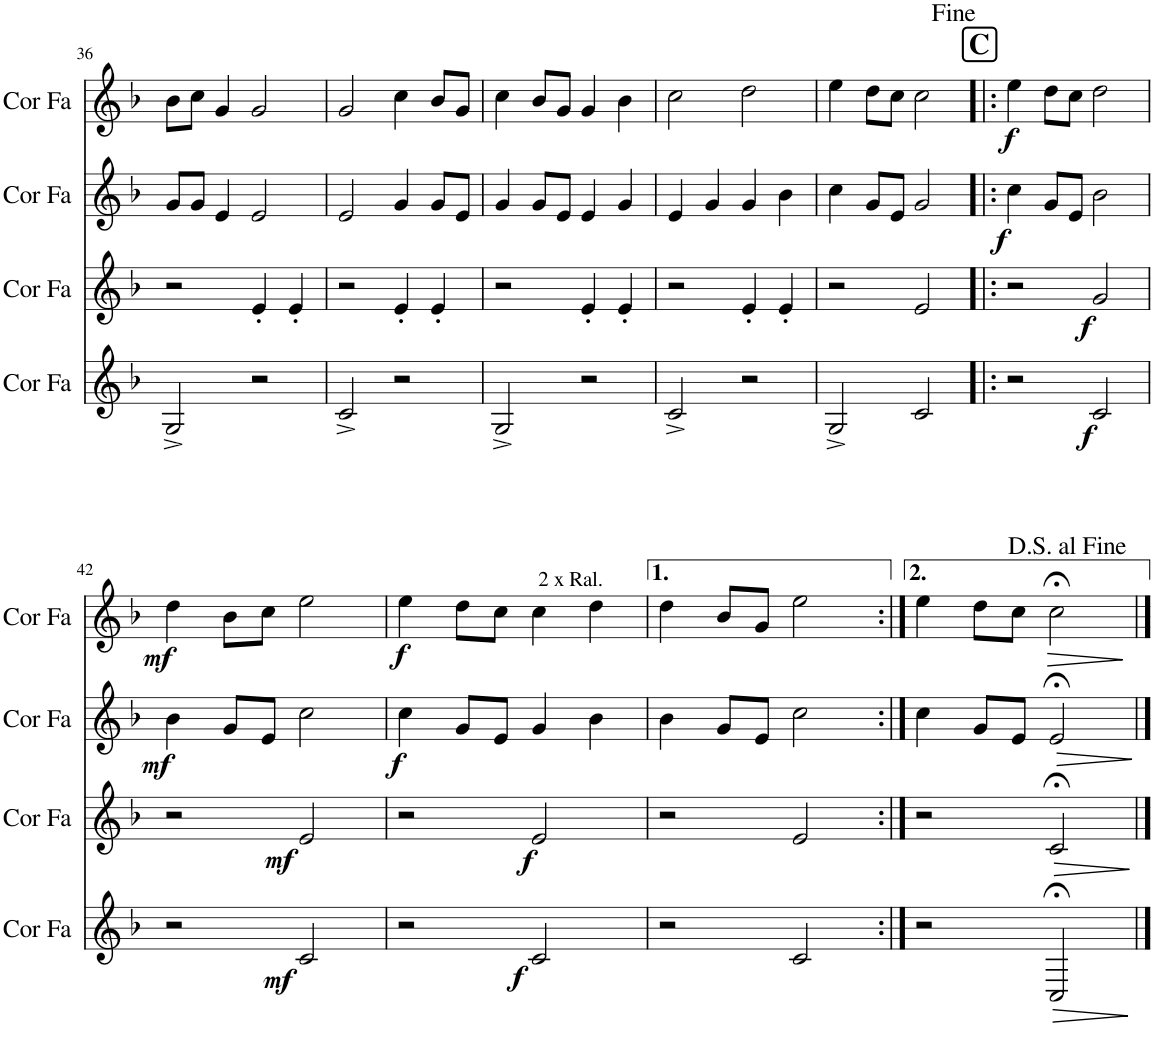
**kern	**dynam	**kern	**dynam	**kern	**dynam	**kern	**dynam
*part4	*part4	*part3	*part3	*part2	*part2	*part1	*part1
*staff4	*staff4	*staff3	*staff3	*staff2	*staff2	*staff1	*staff1
*I"Cor en Fa	*	*I"Cor en Fa	*	*I"Cor en Fa	*	*I"Cor en Fa	*
*I'Cor Fa	*	*I'Cor Fa	*	*I'Cor Fa	*	*I'Cor Fa	*
!!LO:PB:g=z
*clefG2	*	*clefG2	*	*clefG2	*	*clefG2	*
*Trd4c7	*	*Trd4c7	*	*Trd4c7	*	*Trd4c7	*
*k[b-]	*	*k[b-]	*	*k[b-]	*	*k[b-]	*
*M2/2	*	*M2/2	*	*M2/2	*	*M2/2	*
*met(c|)	*	*met(c|)	*	*met(c|)	*	*met(c|)	*
=36	=36	=36	=36	=36	=36	=36	=36
2G^/	.	2r	.	8g/L	.	8b-\L	.
.	.	.	.	8g/J	.	8cc\J	.
.	.	.	.	4e/	.	4g/	.
2r	.	4e'/	.	2e/	.	2g/	.
.	.	4e'/	.	.	.	.	.
=37	=37	=37	=37	=37	=37	=37	=37
2c^/	.	2r	.	2e/	.	2g/	.
2r	.	4e'/	.	4g/	.	4cc\	.
.	.	4e'/	.	8g/L	.	8b-/L	.
.	.	.	.	8e/J	.	8g/J	.
=38	=38	=38	=38	=38	=38	=38	=38
2G^/	.	2r	.	4g/	.	4cc\	.
.	.	.	.	8g/L	.	8b-/L	.
.	.	.	.	8e/J	.	8g/J	.
2r	.	4e'/	.	4e/	.	4g/	.
.	.	4e'/	.	4g/	.	4b-\	.
=39	=39	=39	=39	=39	=39	=39	=39
2c^/	.	2r	.	4e/	.	2cc\	.
.	.	.	.	4g/	.	.	.
2r	.	4e'/	.	4g/	.	2dd\	.
.	.	4e'/	.	4b-\	.	.	.
=40	=40	=40	=40	=40	=40	=40	=40
2G^/	.	2r	.	4cc\	.	4ee\	.
.	.	.	.	8g/L	.	8dd\L	.
.	.	.	.	8e/J	.	8cc\J	.
2c/	.	2e/	.	2g/	.	2cc\	.
!!LO:REH:place=s1:a:B:cj:fs=14:t=C
=41!|:	=41!|:	=41!|:	=41!|:	=41!|:	=41!|:	=41!|:	=41!|:
!	!	!	!	!	!LO:DY:b	!	!LO:DY:b
2r	.	2r	.	4cc\	f	4ee\	f
.	.	.	.	8g/L	.	8dd\L	.
.	.	.	.	8e/J	.	8cc\J	.
!	!LO:DY:b	!	!LO:DY:b	!	!	!	!
2c/	f	2g/	f	2b-\	.	2dd\	.
!!LO:LB:g=z
=42	=42	=42	=42	=42	=42	=42	=42
!	!	!	!	!	!LO:DY:b	!	!LO:DY:b
2r	.	2r	.	4b-\	mf	4dd\	mf
.	.	.	.	8g/L	.	8b-\L	.
.	.	.	.	8e/J	.	8cc\J	.
!	!LO:DY:b	!	!LO:DY:b	!	!	!	!
2c/	mf	2e/	mf	2cc\	.	2ee\	.
=43	=43	=43	=43	=43	=43	=43	=43
!	!	!	!	!	!LO:DY:b	!	!LO:DY:b
2r	.	2r	.	4cc\	f	4ee\	f
.	.	.	.	8g/L	.	8dd\L	.
.	.	.	.	8e/J	.	8cc\J	.
!	!	!	!	!	!	!LO:TX:a:t=2 x Ral.	!
!	!LO:DY:b	!	!LO:DY:b	!	!	!	!
2c/	f	2e/	f	4g/	.	4cc\	.
.	.	.	.	4b-\	.	4dd\	.
=44	=44	=44	=44	=44	=44	=44	=44
2r	.	2r	.	4b-\	.	4dd\	.
.	.	.	.	8g/L	.	8b-/L	.
.	.	.	.	8e/J	.	8g/J	.
2c/	.	2e/	.	2cc\	.	2ee\	.
=45:|!	=45:|!	=45:|!	=45:|!	=45:|!	=45:|!	=45:|!	=45:|!
2r	.	2r	.	4cc\	.	4ee\	.
.	.	.	.	8g/L	.	8dd\L	.
.	.	.	.	8e/J	.	8cc\J	.
!	!LO:HP:b	!	!LO:HP:b	!	!LO:HP:b	!	!LO:HP:b
2C;</	>	2c;</	>	2e;</	>	2cc;<\	>
.	]	.	]	.	]	.	]
==	==	==	==	==	==	==	==
*-	*-	*-	*-	*-	*-	*-	*-
